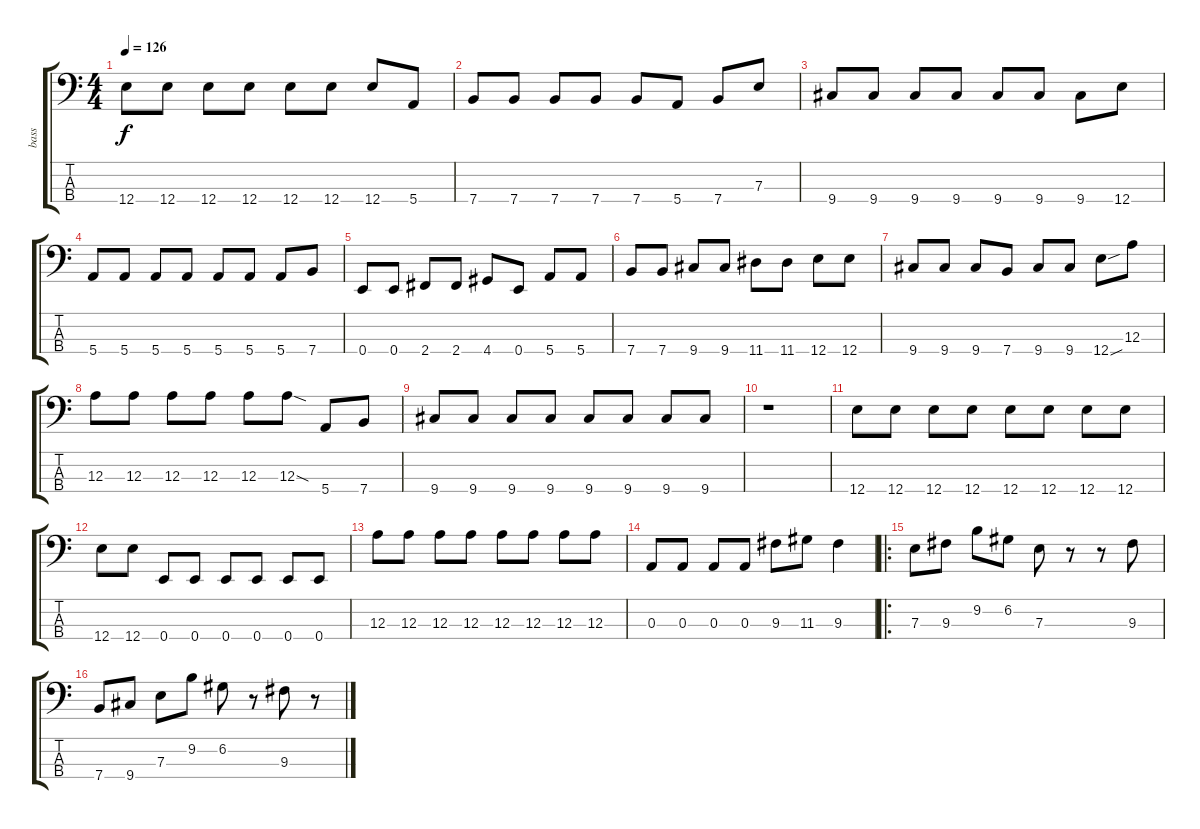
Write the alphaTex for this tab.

\track ("bass" "bass") {instrument electricbassfinger}
\staff {score tabs}
\tuning (G2 D2 A1 E1) {hide}
\ts (4 4)
\tempo 126
\clef f4
\ks c
12.4.8{dy f} 12.4.8 12.4.8 12.4.8 12.4.8 12.4.8 12.4.8 5.4.8 |
7.4.8 7.4.8 7.4.8 7.4.8 7.4.8 5.4.8 7.4.8 7.3.8 |
9.4.8 9.4.8 9.4.8 9.4.8 9.4.8 9.4.8 9.4.8 12.4.8 |
5.4.8 5.4.8 5.4.8 5.4.8 5.4.8 5.4.8 5.4.8 7.4.8 |
0.4.8 0.4.8 2.4.8 2.4.8 4.4.8 0.4.8 5.4.8 5.4.8 |
7.4.8 7.4.8 9.4.8 9.4.8 11.4.8 11.4.8 12.4.8 12.4.8 |
9.4.8 9.4.8 9.4.8 7.4.8 9.4.8 9.4.8 12.4{sou}.8 12.3.8 |
12.3.8 12.3.8 12.3.8 12.3.8 12.3.8 12.3{sod}.8 5.4.8 7.4.8 |
9.4.8 9.4.8 9.4.8 9.4.8 9.4.8 9.4.8 9.4.8 9.4.8 |
r.1 |
12.4.8 12.4.8 12.4.8 12.4.8 12.4.8 12.4.8 12.4.8 12.4.8 |
12.4.8 12.4.8 0.4.8 0.4.8 0.4.8 0.4.8 0.4.8 0.4.8 |
12.3.8 12.3.8 12.3.8 12.3.8 12.3.8 12.3.8 12.3.8 12.3.8 |
0.3.8 0.3.8 0.3.8 0.3.8 9.3.8 11.3.8 9.3.4 |
\ro
7.3.8 9.3.8 9.2.8 6.2.8 7.3.8 r.8 r.8 9.3.8 |
7.4.8 9.4.8 7.3.8 9.2.8 6.2.8 r.8 9.3.8 r.8
